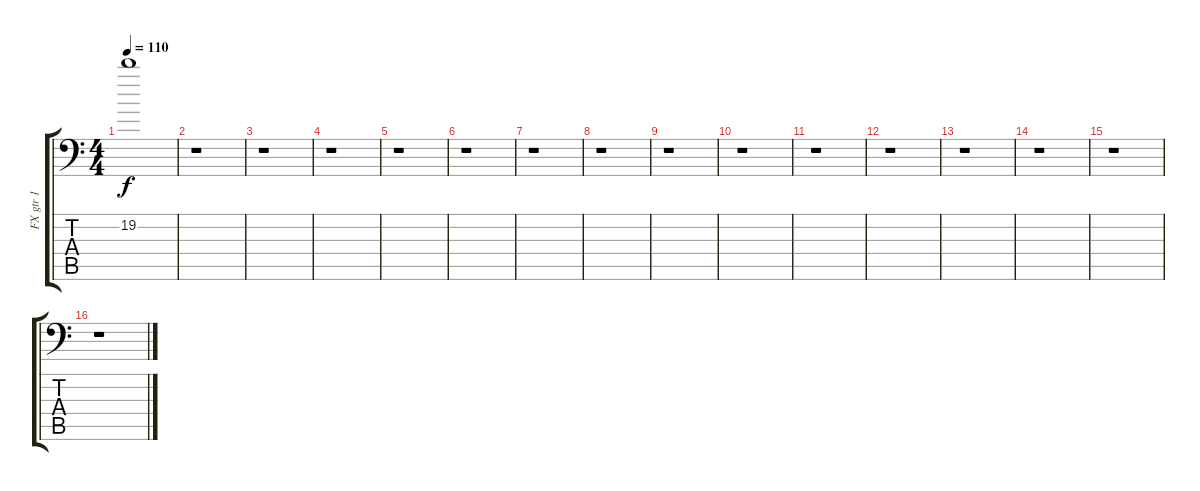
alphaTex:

\track ("FX gtr 1" "FX gtr 1") {instrument overdrivenguitar}
\staff {score tabs}
\tuning (C4 G3 Eb3 Bb2 F2 Bb1) {hide}
\ts (4 4)
\tempo 110
\clef f4
\ks c
19.2{t}.1{dy f} |
r.1 |
r.1 |
r.1 |
r.1 |
r.1 |
r.1 |
r.1 |
r.1 |
r.1 |
r.1 |
r.1 |
r.1 |
r.1 |
r.1 |
r.1
